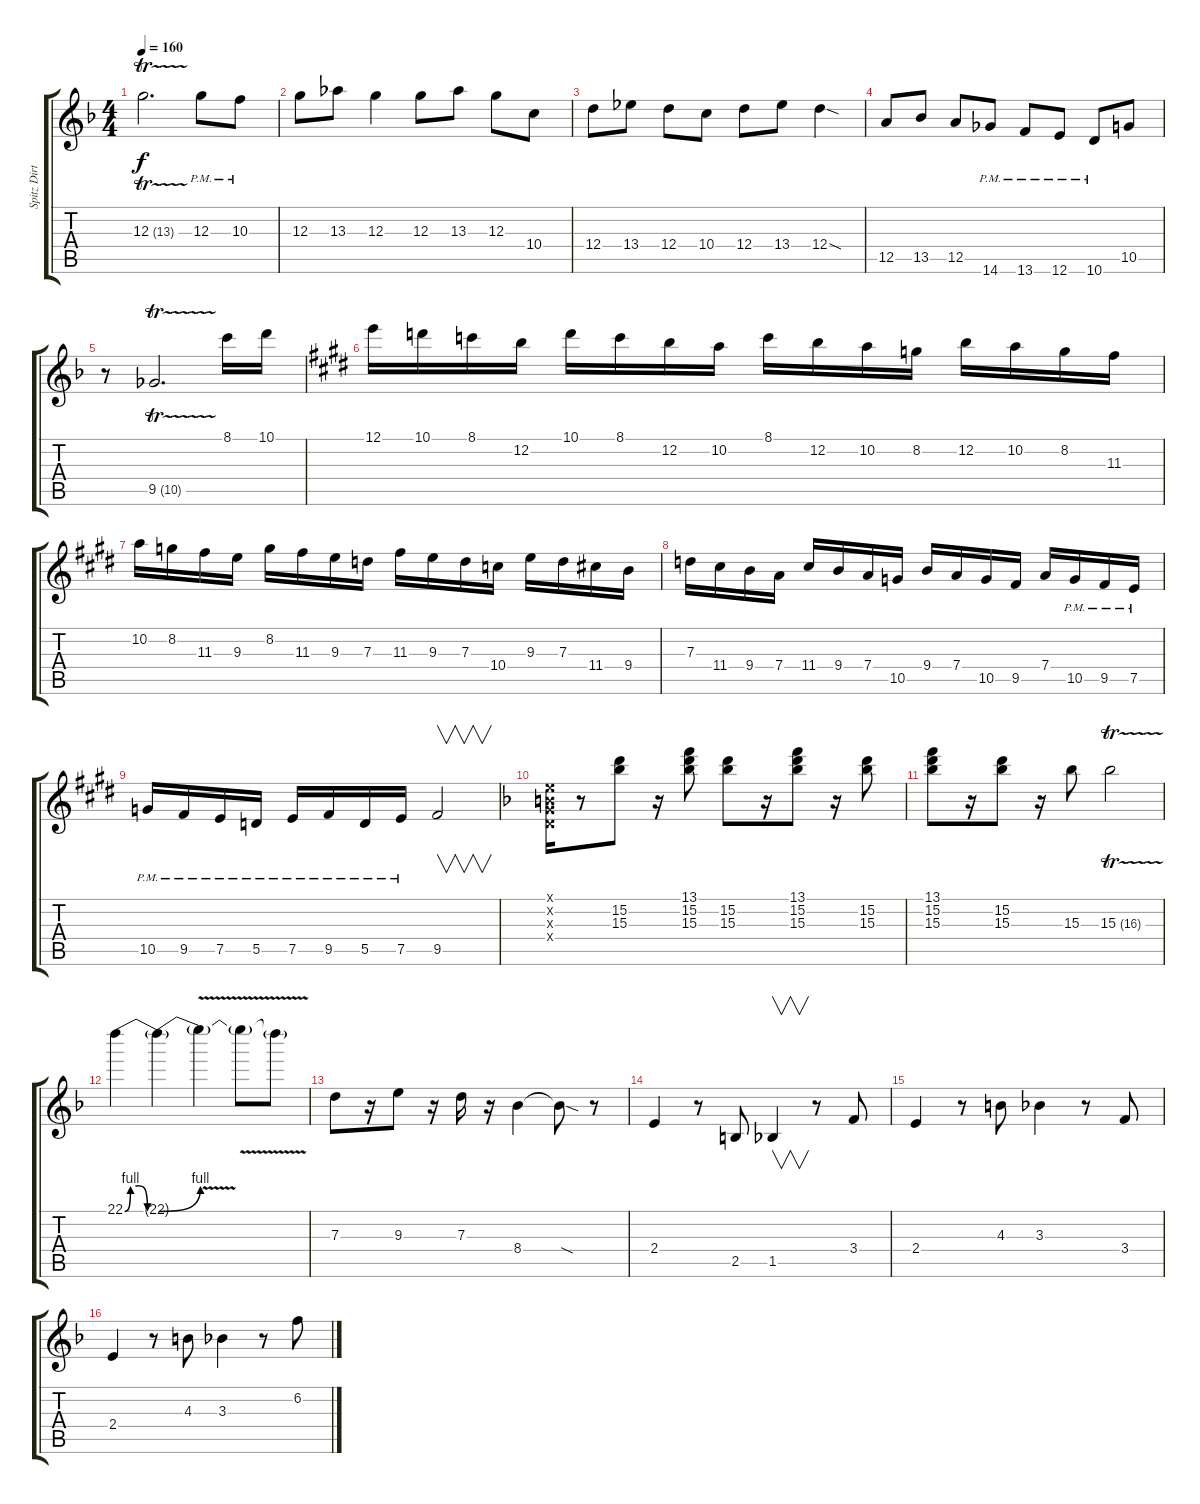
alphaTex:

\track ("Spitz Dirty" "Spitz Dirt") {instrument distortionguitar}
\staff {score tabs}
\tuning (E4 B3 G3 D3 A2 E2) {hide}
\ts (4 4)
\tempo 160
\clef g2
\ks f
12.3{tr (13 32)}.2{d dy f} 12.3{pm}.8 10.3{pm}.8 |
12.3.8 13.3.8 12.3.4 12.3.8 13.3.8 12.3.8 10.4.8 |
12.4.8 13.4.8 12.4.8 10.4.8 12.4.8 13.4.8 12.4{sod}.4 |
12.5.8 13.5.8 12.5.8 14.6{pm}.8 13.6{pm}.8 12.6{pm}.8 10.6{pm}.8 10.5.8 |
r.8 9.5{tr (10 32)}.2{d} 8.1.16 10.1.16 |
\ks e
12.1.16 10.1.16 8.1.16 12.2.16 10.1.16 8.1.16 12.2.16 10.2.16 8.1.16 12.2.16 10.2.16 8.2.16 12.2.16 10.2.16 8.2.16 11.3.16 |
10.2.16 8.2.16 11.3.16 9.3.16 8.2.16 11.3.16 9.3.16 7.3.16 11.3.16 9.3.16 7.3.16 10.4.16 9.3.16 7.3.16 11.4.16 9.4.16 |
7.3.16 11.4.16 9.4.16 7.4.16 11.4.16 9.4.16 7.4.16 10.5.16 9.4.16 7.4.16 10.5.16 9.5.16 7.4.16 10.5{pm}.16 9.5{pm}.16 7.5{pm}.16 |
10.5{pm}.16 9.5{pm}.16 7.5{pm}.16 5.5{pm}.16 7.5{pm}.16 9.5{pm}.16 5.5{pm}.16 7.5{pm}.16 9.5.2{v} |
\ks f
(0.1{x} 0.2{x} 0.3{x} 0.4{x}).16 r.8 (15.2 15.3).8 r.16 (13.1 15.2 15.3).8 (15.2 15.3).8 r.16 (13.1 15.2 15.3).8 r.16 (15.2 15.3).8 |
(13.1 15.2 15.3).8 r.16 (15.2 15.3).8 r.16 15.3.8 15.3{tr (16 32)}.2 |
22.1{be (custom 0 0 10 4 25 4 40 0 60 0)}.4 22.1{be (bend 0 0 60 4) t}.4 22.1{v t}.4 22.1{v t}.8 22.1{t}.8 |
7.3.8 r.16 9.3.8 r.16 7.3.16 r.16 8.4.4 8.4{sod t}.8 r.8 |
2.4.4 r.8 2.5.8 1.5.4{v} r.8 3.4.8 |
2.4.4 r.8 4.3.8 3.3.4 r.8 3.4.8 |
2.4.4 r.8 4.3.8 3.3.4 r.8 6.2.8
